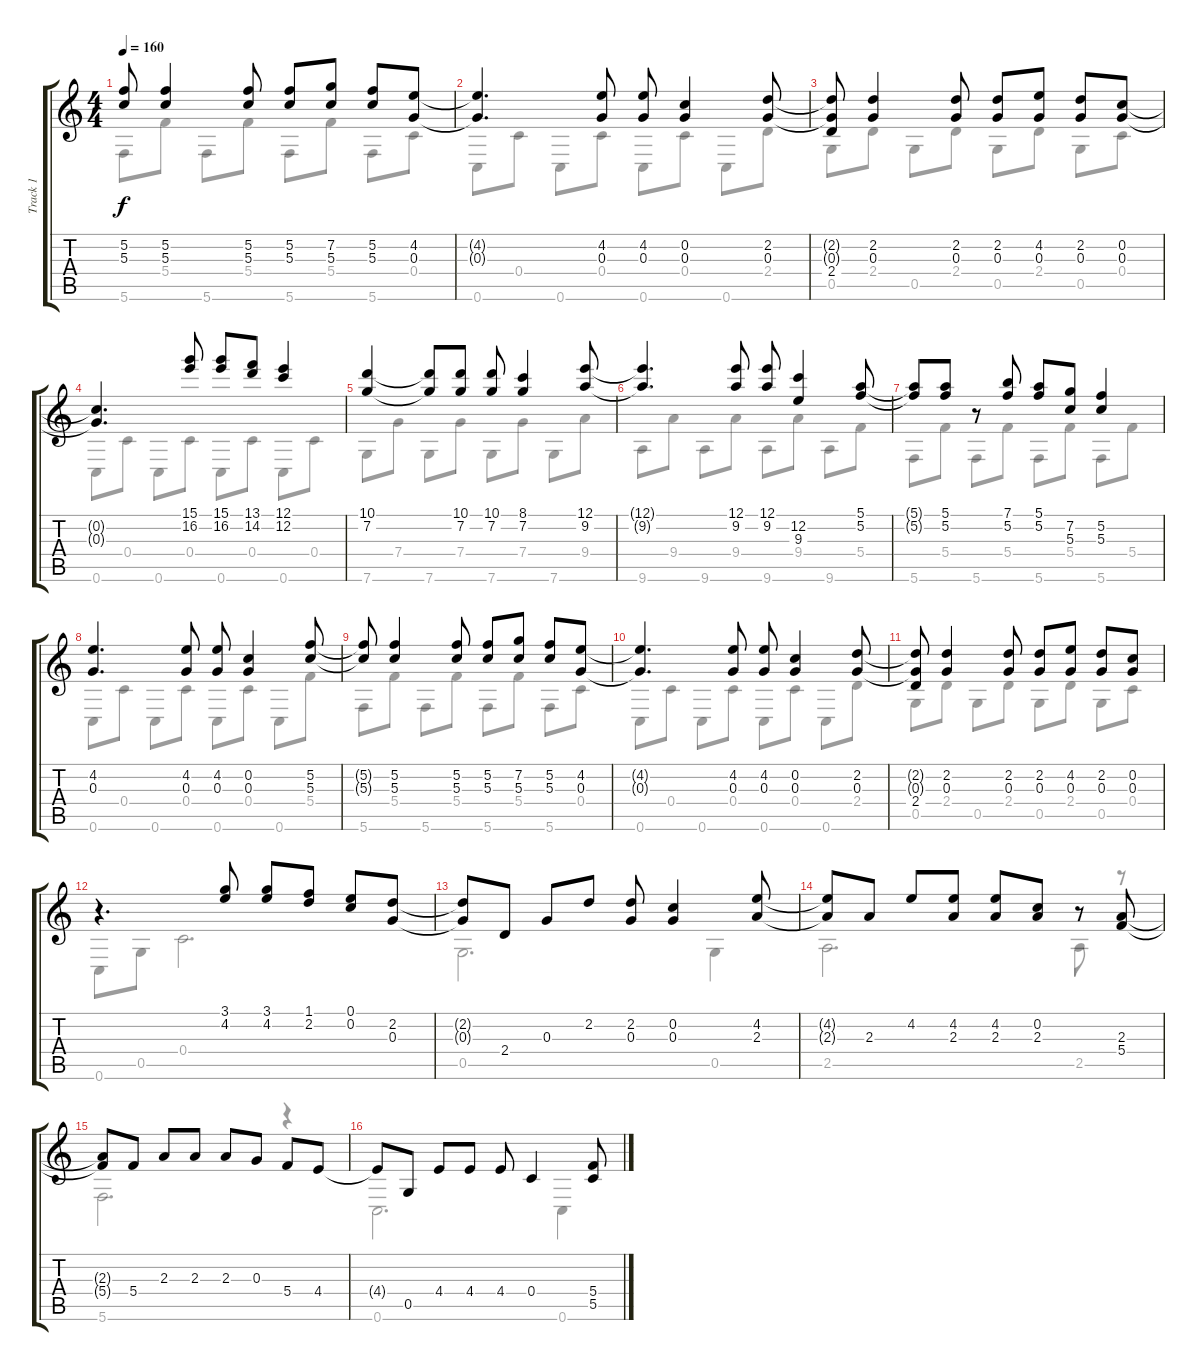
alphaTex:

\track ("Track 1" "Track 1") {instrument acousticguitarsteel}
\staff {score tabs}
\tuning (E4 C4 G3 C3 G2 C2) {hide}
\voice
\ts (4 4)
\tempo 160
\clef g2
\ks c
(5.2{t} 5.3{t}).8{dy f} (5.2 5.3).4 (5.2 5.3).8 (5.2 5.3).8 (7.2 5.3).8 (5.2 5.3).8 (4.2 0.3).8 |
(4.2{t} 0.3{t}).4{d} (4.2 0.3).8 (4.2 0.3).8 (0.2 0.3).4 (2.2 0.3).8 |
(2.2{t} 0.3{t} 2.4).8 (2.2 0.3).4 (2.2 0.3).8 (2.2 0.3).8 (4.2 0.3).8 (2.2 0.3).8 (0.2 0.3).8 |
(0.2{t} 0.3{t}).4{d} (15.1 16.2).8 (15.1 16.2).8 (13.1 14.2).8 (12.1 12.2).4 |
(10.1 7.2).4 (10.1{t} 7.2{t}).8 (10.1 7.2).8 (10.1 7.2).8 (8.1 7.2).4 (12.1 9.2).8 |
(12.1{t} 9.2{t}).4{d} (12.1 9.2).8 (12.1 9.2).8 (12.2 9.3).4 (5.1 5.2).8 |
(5.1{t} 5.2{t}).8 (5.1 5.2).8 r.8 (7.1 5.2).8 (5.1 5.2).8 (7.2 5.3).8 (5.2 5.3).4 |
(4.2 0.3).4{d} (4.2 0.3).8 (4.2 0.3).8 (0.2 0.3).4 (5.2 5.3).8 |
(5.2{t} 5.3{t}).8 (5.2 5.3).4 (5.2 5.3).8 (5.2 5.3).8 (7.2 5.3).8 (5.2 5.3).8 (4.2 0.3).8 |
(4.2{t} 0.3{t}).4{d} (4.2 0.3).8 (4.2 0.3).8 (0.2 0.3).4 (2.2 0.3).8 |
(2.2{t} 0.3{t} 2.4).8 (2.2 0.3).4 (2.2 0.3).8 (2.2 0.3).8 (4.2 0.3).8 (2.2 0.3).8 (0.2 0.3).8 |
r.4{d} (3.1 4.2).8 (3.1 4.2).8 (1.1 2.2).8 (0.1 0.2).8 (2.2 0.3).8 |
(2.2{t} 0.3{t}).8 2.4.8 0.3.8 2.2.8 (2.2 0.3).8 (0.2 0.3).4 (4.2 2.3).8 |
(4.2{t} 2.3{t}).8 2.3.8 4.2.8 (4.2 2.3).8 (4.2 2.3).8 (0.2 2.3).8 r.8 (2.3 5.4).8 |
(2.3{t} 5.4{t}).8 5.4.8 2.3.8 2.3.8 2.3.8 0.3.8 5.4.8 4.4.8 |
4.4{t}.8 0.5.8 4.4.8 4.4.8 4.4.8 0.4.4 (5.4 5.5).8
\voice
\clef g2
\ottava regular
\simile none
\ks c
5.6.8{dy f} 5.4.8 5.6.8 5.4.8 5.6.8 5.4.8 5.6.8 0.4.8 |
0.6.8 0.4.8 0.6.8 0.4.8 0.6.8 0.4.8 0.6.8 2.4.8 |
0.5.8 2.4.8 0.5.8 2.4.8 0.5.8 2.4.8 0.5.8 0.4.8 |
0.6.8 0.4.8 0.6.8 0.4.8 0.6.8 0.4.8 0.6.8 0.4.8 |
7.6.8 7.4.8 7.6.8 7.4.8 7.6.8 7.4.8 7.6.8 9.4.8 |
9.6.8 9.4.8 9.6.8 9.4.8 9.6.8 9.4.8 9.6.8 5.4.8 |
5.6.8 5.4.8 5.6.8 5.4.8 5.6.8 5.4.8 5.6.8 5.4.8 |
0.6.8 0.4.8 0.6.8 0.4.8 0.6.8 0.4.8 0.6.8 5.4.8 |
5.6.8 5.4.8 5.6.8 5.4.8 5.6.8 5.4.8 5.6.8 0.4.8 |
0.6.8 0.4.8 0.6.8 0.4.8 0.6.8 0.4.8 0.6.8 2.4.8 |
0.5.8 2.4.8 0.5.8 2.4.8 0.5.8 2.4.8 0.5.8 0.4.8 |
0.6.8 0.5.8 0.4.2{d} |
0.5.2{d} 0.5.4 |
2.5.2{d} 2.5.8 r.8 |
5.6.2{d} r.4 |
0.6.2{d} 0.6.4
